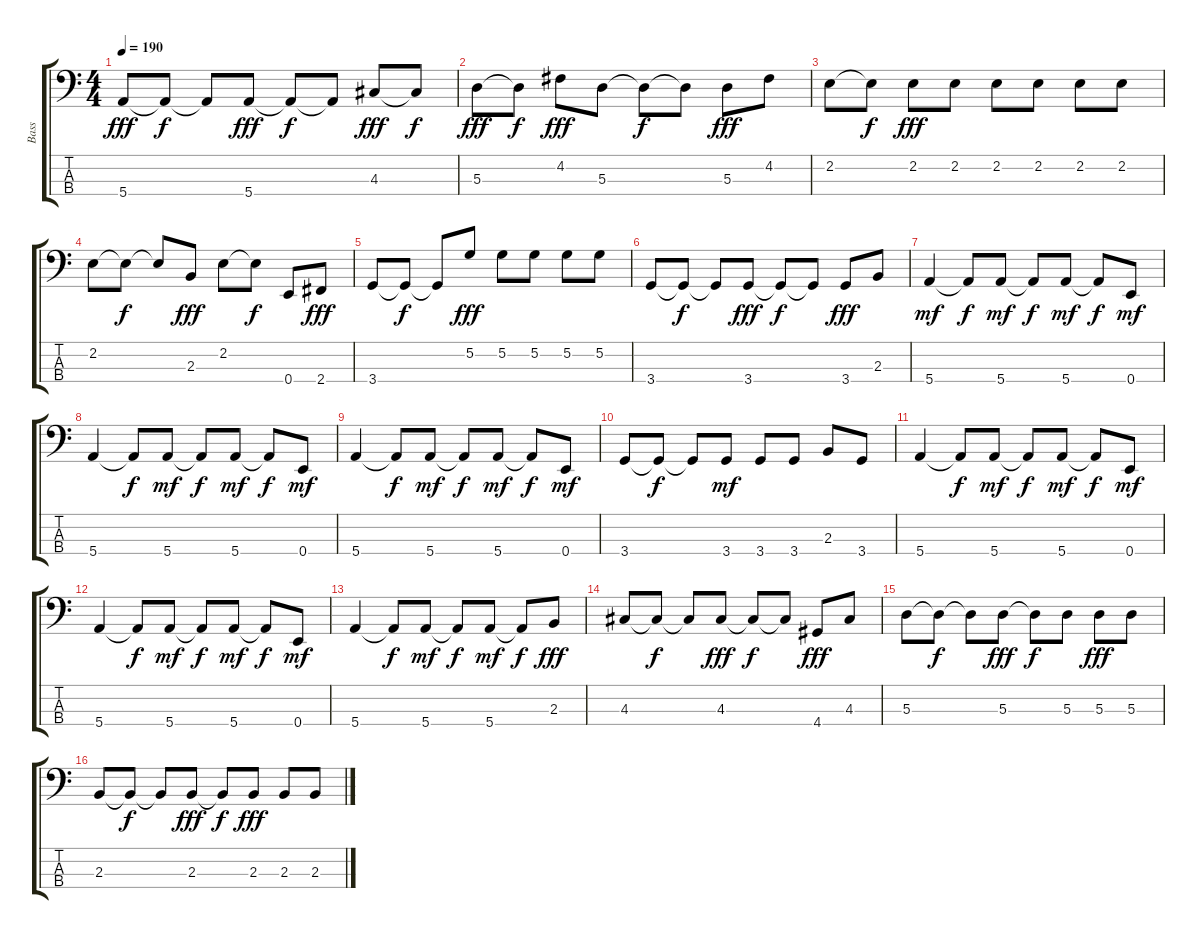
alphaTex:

\track ("Bass" "Bass") {instrument electricbassfinger}
\staff {score tabs}
\tuning (G2 D2 A1 E1) {hide}
\ts (4 4)
\tempo 190
\clef f4
\ks c
5.4.8{dy fff} 5.4{t}.8{dy f} 5.4{t}.8 5.4.8{dy fff} 5.4{t}.8{dy f} 5.4{t}.8 4.3.8{dy fff} 4.3{t}.8{dy f} |
5.3.8{dy fff} 5.3{t}.8{dy f} 4.2.8{dy fff} 5.3.8 5.3{t}.8{dy f} 5.3{t}.8 5.3.8{dy fff} 4.2.8 |
2.2.8 2.2{t}.8{dy f} 2.2.8{dy fff} 2.2.8 2.2.8 2.2.8 2.2.8 2.2.8 |
2.2.8 2.2{t}.8{dy f} 2.2{t}.8 2.3.8{dy fff} 2.2.8 2.2{t}.8{dy f} 0.4.8 2.4.8{dy fff} |
3.4.8 3.4{t}.8{dy f} 3.4{t}.8 5.2.8{dy fff} 5.2.8 5.2.8 5.2.8 5.2.8 |
3.4.8 3.4{t}.8{dy f} 3.4{t}.8 3.4.8{dy fff} 3.4{t}.8{dy f} 3.4{t}.8 3.4.8{dy fff} 2.3.8 |
5.4.4{dy mf} 5.4{t}.8{dy f} 5.4.8{dy mf} 5.4{t}.8{dy f} 5.4.8{dy mf} 5.4{t}.8{dy f} 0.4.8{dy mf} |
5.4.4 5.4{t}.8{dy f} 5.4.8{dy mf} 5.4{t}.8{dy f} 5.4.8{dy mf} 5.4{t}.8{dy f} 0.4.8{dy mf} |
5.4.4 5.4{t}.8{dy f} 5.4.8{dy mf} 5.4{t}.8{dy f} 5.4.8{dy mf} 5.4{t}.8{dy f} 0.4.8{dy mf} |
3.4.8 3.4{t}.8{dy f} 3.4{t}.8 3.4.8{dy mf} 3.4.8 3.4.8 2.3.8 3.4.8 |
5.4.4 5.4{t}.8{dy f} 5.4.8{dy mf} 5.4{t}.8{dy f} 5.4.8{dy mf} 5.4{t}.8{dy f} 0.4.8{dy mf} |
5.4.4 5.4{t}.8{dy f} 5.4.8{dy mf} 5.4{t}.8{dy f} 5.4.8{dy mf} 5.4{t}.8{dy f} 0.4.8{dy mf} |
5.4.4 5.4{t}.8{dy f} 5.4.8{dy mf} 5.4{t}.8{dy f} 5.4.8{dy mf} 5.4{t}.8{dy f} 2.3.8{dy fff} |
4.3.8 4.3{t}.8{dy f} 4.3{t}.8 4.3.8{dy fff} 4.3{t}.8{dy f} 4.3{t}.8 4.4.8{dy fff} 4.3.8 |
5.3.8 5.3{t}.8{dy f} 5.3{t}.8 5.3.8{dy fff} 5.3{t}.8{dy f} 5.3.8 5.3.8{dy fff} 5.3.8 |
2.3.8 2.3{t}.8{dy f} 2.3{t}.8 2.3.8{dy fff} 2.3{t}.8{dy f} 2.3.8{dy fff} 2.3.8 2.3.8
